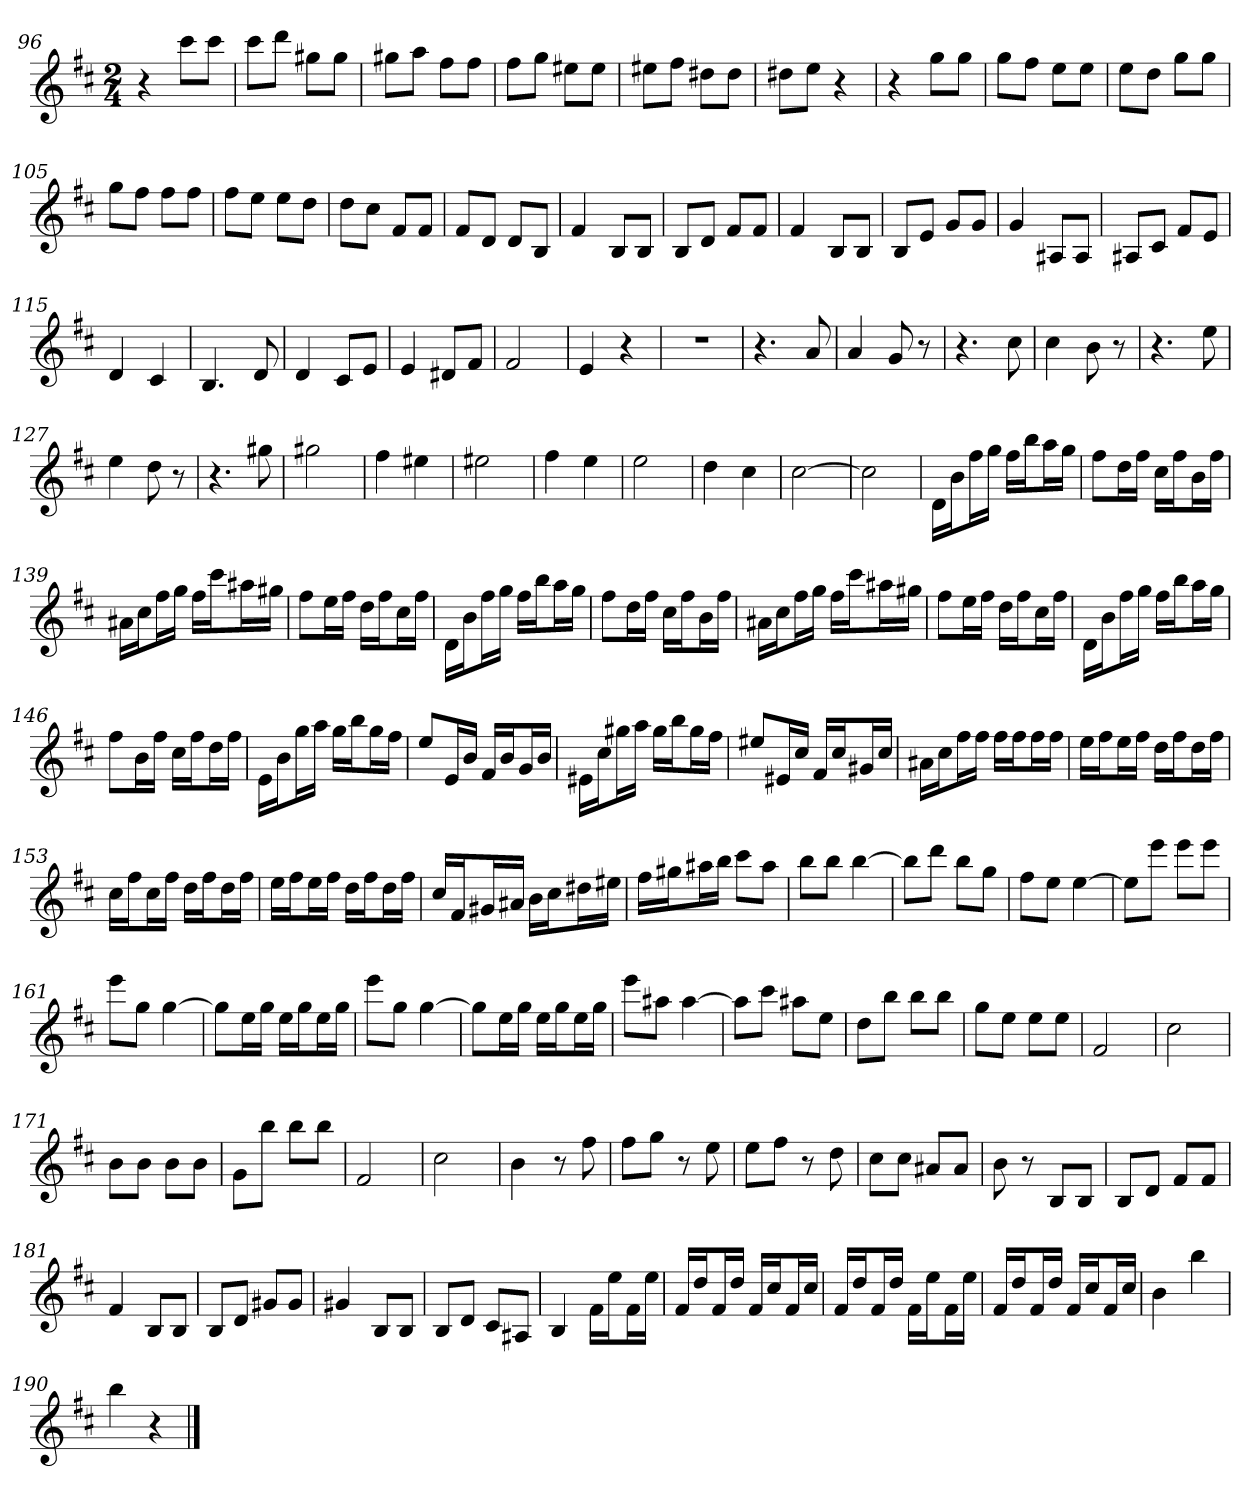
**kern
*part1
*staff1
*k[f#c#]
*b:
*M2/4
=96
4r
8ccc#L
8ccc#J
=97
8ccc#L
8dddJ
8gg#XL
8gg#J
=98
8gg#XL
8aaJ
8ff#L
8ff#J
=99
8ff#L
8ggJ
8ee#XL
8ee#J
=100
8ee#XL
8ff#J
8dd#XL
8dd#J
=101
8dd#XL
8eeJ
4r
=102
4r
8ggL
8ggJ
=103
8ggL
8ff#J
8eeL
8eeJ
=104
8eeL
8ddJ
8ggL
8ggJ
=105
8ggL
8ff#J
8ff#L
8ff#J
=106
8ff#L
8eeJ
8eeL
8ddJ
=107
8ddL
8cc#J
8f#L
8f#J
=108
8f#L
8dJ
8dL
8BJ
=109
4f#
8BL
8BJ
=110
8BL
8dJ
8f#L
8f#J
=111
4f#
8BL
8BJ
=112
8BL
8eJ
8gL
8gJ
=113
4g
8A#XL
8A#J
=114
8A#XL
8c#J
8f#L
8eJ
=115
4d
4c#
=116
4.B
8d
=117
4d
8c#L
8eJ
=118
4e
8d#XL
8f#J
=119
2f#
=120
4e
4r
=121
2r
=122
4.r
8a
=123
4a
8g
8r
=124
4.r
8cc#
=125
4cc#
8b
8r
=126
4.r
8ee
=127
4ee
8dd
8r
=128
4.r
8gg#X
=129
2gg#X
=130
4ff#
4ee#X
=131
2ee#X
=132
4ff#
4ee
=133
2ee
=134
4dd
4cc#
=135
[2cc#
=136
2cc#]
=137
16dLL
16bJ
16ff#L
16ggJJ
16ff#LL
16bbJ
16aaL
16ggJJ
=138
8ff#L
16ddL
16ff#JJ
16cc#LL
16ff#J
16bL
16ff#JJ
=139
16a#XLL
16cc#J
16ff#L
16ggJJ
16ff#LL
16ccc#J
16aa#XL
16gg#XJJ
=140
8ff#L
16eeL
16ff#JJ
16ddLL
16ff#J
16cc#L
16ff#JJ
=141
16dLL
16bJ
16ff#L
16ggJJ
16ff#LL
16bbJ
16aaL
16ggJJ
=142
8ff#L
16ddL
16ff#JJ
16cc#LL
16ff#J
16bL
16ff#JJ
=143
16a#XLL
16cc#J
16ff#L
16ggJJ
16ff#LL
16ccc#J
16aa#XL
16gg#XJJ
=144
8ff#L
16eeL
16ff#JJ
16ddLL
16ff#J
16cc#L
16ff#JJ
=145
16dLL
16bJ
16ff#L
16ggJJ
16ff#LL
16bbJ
16aaL
16ggJJ
=146
8ff#L
16bL
16ff#JJ
16cc#LL
16ff#J
16ddL
16ff#JJ
=147
16eLL
16bJ
16ggL
16aaJJ
16ggLL
16bbJ
16ggL
16ff#JJ
=148
8eeL
16eL
16bJJ
16f#LL
16bJ
16gL
16bJJ
=149
16e#XLL
16cc#J
16gg#XL
16aaJJ
16gg#LL
16bbJ
16gg#L
16ff#JJ
=150
8ee#XL
16e#XL
16cc#JJ
16f#LL
16cc#J
16g#XL
16cc#JJ
=151
16a#XLL
16cc#J
16ff#L
16ff#JJ
16ff#LL
16ff#J
16ff#L
16ff#JJ
=152
16eeLL
16ff#J
16eeL
16ff#JJ
16ddLL
16ff#J
16ddL
16ff#JJ
=153
16cc#LL
16ff#J
16cc#L
16ff#JJ
16ddLL
16ff#J
16ddL
16ff#JJ
=154
16eeLL
16ff#J
16eeL
16ff#JJ
16ddLL
16ff#J
16ddL
16ff#JJ
=155
16cc#LL
16f#J
16g#XL
16a#XJJ
16bLL
16cc#J
16dd#XL
16ee#XJJ
=156
16ff#LL
16gg#XJ
16aa#XL
16bbJJ
8ccc#L
8aa#J
=157
8bbL
8bbJ
[4bb
=158
8bbL]
8dddJ
8bbL
8ggJ
=159
8ff#L
8eeJ
[4ee
=160
8eeL]
8eeeJ
8eeeL
8eeeJ
=161
8eeeL
8ggJ
[4gg
=162
8ggL]
16eeL
16ggJJ
16eeLL
16ggJ
16eeL
16ggJJ
=163
8eeeL
8ggJ
[4gg
=164
8ggL]
16eeL
16ggJJ
16eeLL
16ggJ
16eeL
16ggJJ
=165
8eeeL
8aa#XJ
[4aa#
=166
8aa#L]
8ccc#J
8aa#XL
8eeJ
=167
8ddL
8bbJ
8bbL
8bbJ
=168
8ggL
8eeJ
8eeL
8eeJ
=169
2f#
=170
2cc#
=171
8bL
8bJ
8bL
8bJ
=172
8gL
8bbJ
8bbL
8bbJ
=173
2f#
=174
2cc#
=175
4b
8r
8ff#
=176
8ff#L
8ggJ
8r
8ee
=177
8eeL
8ff#J
8r
8dd
=178
8cc#L
8cc#J
8a#XL
8a#J
=179
8b
8r
8BL
8BJ
=180
8BL
8dJ
8f#L
8f#J
=181
4f#
8BL
8BJ
=182
8BL
8dJ
8g#XL
8g#J
=183
4g#X
8BL
8BJ
=184
8BL
8dJ
8c#L
8A#XJ
=185
4B
16f#LL
16eeJ
16f#L
16eeJJ
=186
16f#LL
16ddJ
16f#L
16ddJJ
16f#LL
16cc#J
16f#L
16cc#JJ
=187
16f#LL
16ddJ
16f#L
16ddJJ
16f#LL
16eeJ
16f#L
16eeJJ
=188
16f#LL
16ddJ
16f#L
16ddJJ
16f#LL
16cc#J
16f#L
16cc#JJ
=189
4b
4bb
=190
4bb
4r
==
*-
